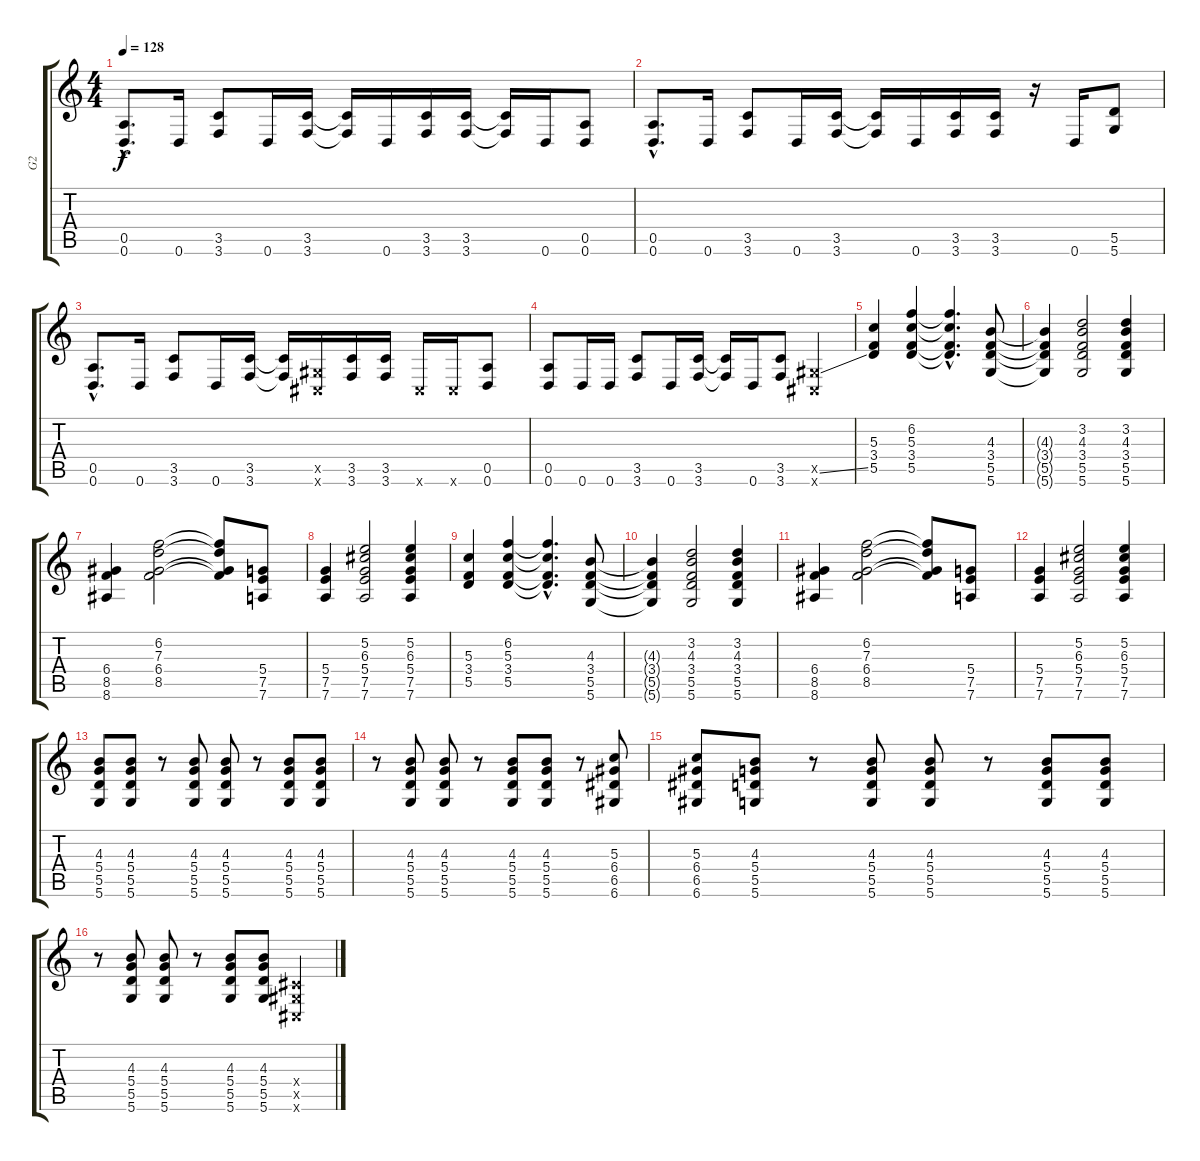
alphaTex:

\track ("G2" "G2") {instrument distortionguitar}
\staff {score tabs}
\tuning (E4 B3 G3 D3 A2 D2) {hide}
\ts (4 4)
\tempo 128
\clef g2
\ks c
(0.5{hac} 0.6{hac}).8{d dy f} 0.6.16 (3.5 3.6).8 0.6.16 (3.5 3.6).16 (3.5{t} 3.6{t}).16 0.6.16 (3.5 3.6).16 (3.5 3.6).16 (3.5{t} 3.6{t}).16 0.6.16 (0.5 0.6).8 |
(0.5{hac} 0.6{hac}).8{d} 0.6.16 (3.5 3.6).8 0.6.16 (3.5 3.6).16 (3.5{t} 3.6{t}).16 0.6.16 (3.5 3.6).16 (3.5 3.6).16 r.16 0.6.16 (5.5 5.6).8 |
(0.5{hac} 0.6{hac}).8{d} 0.6.16 (3.5 3.6).8 0.6.16 (3.5 3.6).16 (3.5{t} 3.6{t}).16 (-1.5{x} -1.6{x}).16 (3.5 3.6).16 (3.5 3.6).16 -1.6{x}.16 -1.6{x}.16 (0.5 0.6).8 |
(0.5 0.6).8 0.6.16 0.6.16 (3.5 3.6).8 0.6.16 (3.5 3.6).16 (3.5{t} 3.6{t}).16 0.6.16 (3.5 3.6).8 (-1.5{ss x} -1.6{x}).4 |
(5.3 3.4 5.5).4 (6.2 5.3 3.4 5.5).4 (6.2{hac t} 5.3{hac t} 3.4{hac t} 5.5{hac t}).4{d} (4.3 3.4 5.5 5.6).8 |
(4.3{t} 3.4{t} 5.5{t} 5.6{t}).4 (3.2 4.3 3.4 5.5 5.6).2 (3.2 4.3 3.4 5.5 5.6).4 |
(6.4 8.5 8.6).4 (6.2 7.3 6.4 8.5).2 (6.2{t} 7.3{t} 6.4{t} 8.5{t}).8 (5.4 7.5 7.6).8 |
(5.4 7.5 7.6).4 (5.2 6.3 5.4 7.5 7.6).2 (5.2 6.3 5.4 7.5 7.6).4 |
(5.3 3.4 5.5).4 (6.2 5.3 3.4 5.5).4 (6.2{hac t} 5.3{hac t} 3.4{hac t} 5.5{hac t}).4{d} (4.3 3.4 5.5 5.6).8 |
(4.3{t} 3.4{t} 5.5{t} 5.6{t}).4 (3.2 4.3 3.4 5.5 5.6).2 (3.2 4.3 3.4 5.5 5.6).4 |
(6.4 8.5 8.6).4 (6.2 7.3 6.4 8.5).2 (6.2{t} 7.3{t} 6.4{t} 8.5{t}).8 (5.4 7.5 7.6).8 |
(5.4 7.5 7.6).4 (5.2 6.3 5.4 7.5 7.6).2 (5.2 6.3 5.4 7.5 7.6).4 |
(4.3 5.4 5.5 5.6).8 (4.3 5.4 5.5 5.6).8 r.8 (4.3 5.4 5.5 5.6).8 (4.3 5.4 5.5 5.6).8 r.8 (4.3 5.4 5.5 5.6).8 (4.3 5.4 5.5 5.6).8 |
r.8 (4.3 5.4 5.5 5.6).8 (4.3 5.4 5.5 5.6).8 r.8 (4.3 5.4 5.5 5.6).8 (4.3 5.4 5.5 5.6).8 r.8 (5.3 6.4 6.5 6.6).8 |
(5.3 6.4 6.5 6.6).8 (4.3 5.4 5.5 5.6).8 r.8 (4.3 5.4 5.5 5.6).8 (4.3 5.4 5.5 5.6).8 r.8 (4.3 5.4 5.5 5.6).8 (4.3 5.4 5.5 5.6).8 |
r.8 (4.3 5.4 5.5 5.6).8 (4.3 5.4 5.5 5.6).8 r.8 (4.3 5.4 5.5 5.6).8 (4.3 5.4 5.5 5.6).8 (-1.4{x} -1.5{x} -1.6{x}).4
